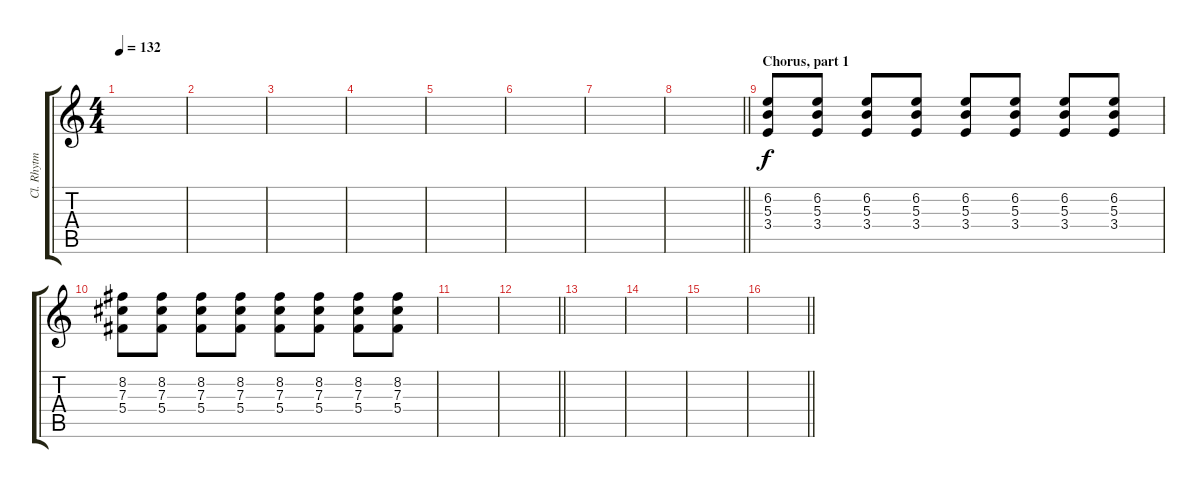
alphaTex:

\track ("Cl. Rhytm Guitar [R]" "Cl. Rhytm ") {instrument electricguitarclean}
\staff {score tabs}
\tuning (Eb4 Bb3 Gb3 Db3 Ab2 Db2) {hide}
\ts (4 4)
\tempo 132
\clef g2
\ks c
|
|
|
|
|
|
|
\barLineRight lightlight
|
\section ("" "Chorus, part 1")
(6.2 5.3 3.4).8{volume 6} (6.2 5.3 3.4).8 (6.2 5.3 3.4).8 (6.2 5.3 3.4).8 (6.2 5.3 3.4).8 (6.2 5.3 3.4).8 (6.2 5.3 3.4).8 (6.2 5.3 3.4).8 |
(8.2 7.3 5.4).8 (8.2 7.3 5.4).8 (8.2 7.3 5.4).8 (8.2 7.3 5.4).8 (8.2 7.3 5.4).8 (8.2 7.3 5.4).8 (8.2 7.3 5.4).8 (8.2 7.3 5.4).8 |
|
\barLineRight lightlight
|
|
|
|
\barLineRight lightlight
